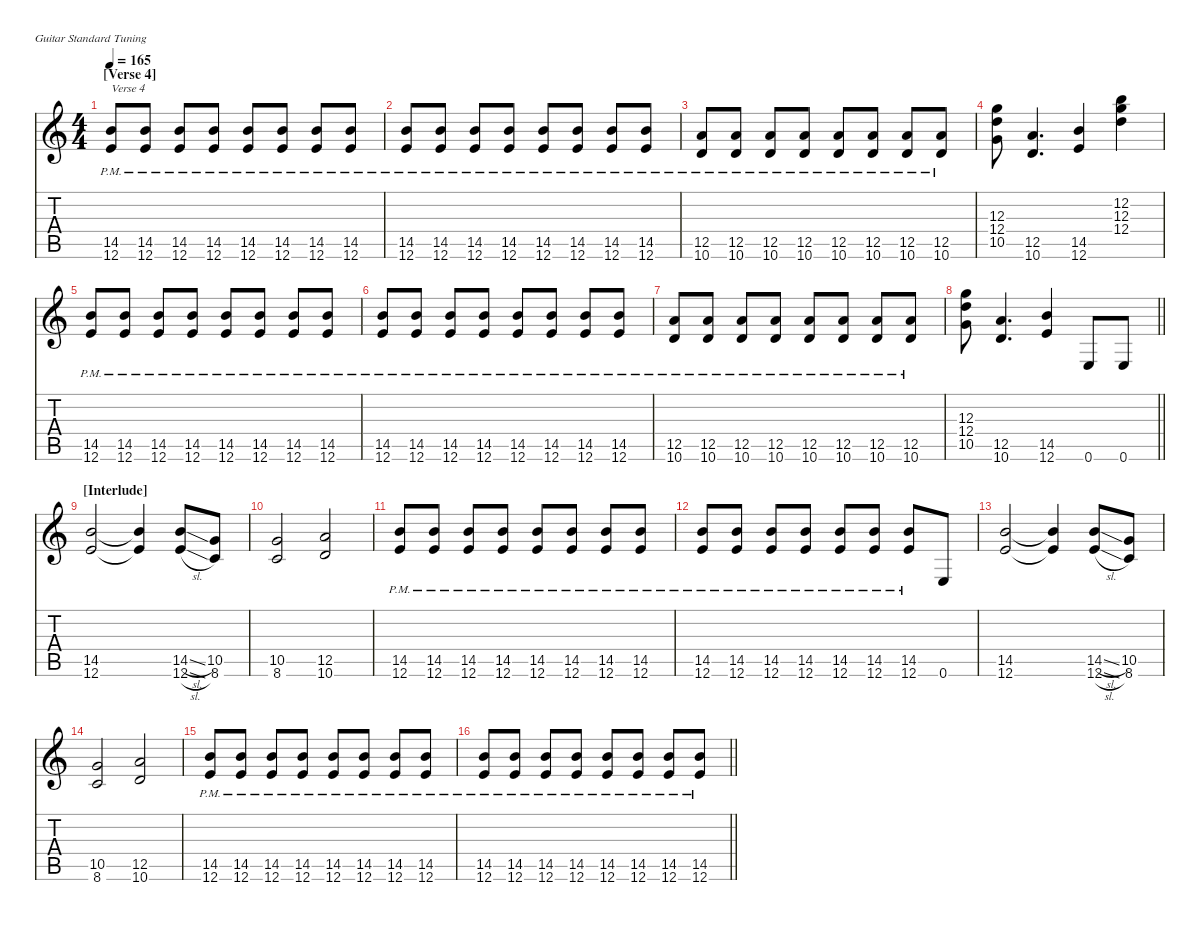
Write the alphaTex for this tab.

\defaultSystemsLayout 4
\hideDynamics
\bracketExtendMode nobrackets
\singleTrackTrackNamePolicy hidden
\multiTrackTrackNamePolicy hidden
\firstSystemTrackNameMode fullname
\firstSystemTrackNameOrientation horizontal
\otherSystemsTrackNameOrientation horizontal
\track ("rhythm guitar 1" "dist.guit.") {instrument distortionguitar}
\staff {score tabs}
\tuning (E4 B3 G3 D3 A2 E2)
\ts (4 4)
\section ("" "[Verse 4]")
\tempo 165
\clef g2
\ks c
(14.5{pm} 12.6).8{txt "Verse 4" dy f beam Up} (14.5{pm} 12.6).8{beam Up} (14.5{pm} 12.6).8{beam Up} (14.5{pm} 12.6).8{beam Up} (14.5{pm} 12.6).8{beam Up} (14.5{pm} 12.6).8{beam Up} (14.5{pm} 12.6).8{beam Up} (14.5{pm} 12.6).8{beam Up} |
(14.5{pm} 12.6).8{beam Up} (14.5{pm} 12.6).8{beam Up} (14.5{pm} 12.6).8{beam Up} (14.5{pm} 12.6).8{beam Up} (14.5{pm} 12.6).8{beam Up} (14.5{pm} 12.6).8{beam Up} (14.5{pm} 12.6).8{beam Up} (14.5{pm} 12.6).8{beam Up} |
(12.5{pm} 10.6).8{beam Up} (12.5{pm} 10.6).8{beam Up} (12.5{pm} 10.6).8{beam Up} (12.5{pm} 10.6).8{beam Up} (12.5{pm} 10.6).8{beam Up} (12.5{pm} 10.6).8{beam Up} (12.5{pm} 10.6).8{beam Up} (12.5{pm} 10.6).8{beam Up} |
(12.3 12.4 10.5).8{beam Down} (12.5 10.6).4{d beam Up} (14.5 12.6).4{beam Up} (12.2 12.3 12.4).4{beam Down} |
(14.5{pm} 12.6).8{beam Up} (14.5{pm} 12.6).8{beam Up} (14.5{pm} 12.6).8{beam Up} (14.5{pm} 12.6).8{beam Up} (14.5{pm} 12.6).8{beam Up} (14.5{pm} 12.6).8{beam Up} (14.5{pm} 12.6).8{beam Up} (14.5{pm} 12.6).8{beam Up} |
(14.5{pm} 12.6).8{beam Up} (14.5{pm} 12.6).8{beam Up} (14.5{pm} 12.6).8{beam Up} (14.5{pm} 12.6).8{beam Up} (14.5{pm} 12.6).8{beam Up} (14.5{pm} 12.6).8{beam Up} (14.5{pm} 12.6).8{beam Up} (14.5{pm} 12.6).8{beam Up} |
(12.5{pm} 10.6).8{beam Up} (12.5{pm} 10.6).8{beam Up} (12.5{pm} 10.6).8{beam Up} (12.5{pm} 10.6).8{beam Up} (12.5{pm} 10.6).8{beam Up} (12.5{pm} 10.6).8{beam Up} (12.5{pm} 10.6).8{beam Up} (12.5{pm} 10.6).8{beam Up} |
\barLineRight lightlight
(12.3 12.4 10.5).8{beam Down} (12.5 10.6).4{d beam Up} (14.5 12.6).4{beam Up} 0.6.8{beam Up} 0.6.8{beam Up} |
\section ("" "[Interlude]")
(14.5 12.6).2{beam Up} (14.5{t} 12.6{t}).4{beam Up} (14.5{sl} 12.6{sl}).8{beam Up} (10.5 8.6).8{beam Up} |
(10.5 8.6).2{beam Up} (12.5 10.6).2{beam Up} |
(14.5{pm} 12.6).8{beam Up} (14.5{pm} 12.6).8{beam Up} (14.5{pm} 12.6).8{beam Up} (14.5{pm} 12.6).8{beam Up} (14.5{pm} 12.6).8{beam Up} (14.5{pm} 12.6).8{beam Up} (14.5{pm} 12.6).8{beam Up} (14.5{pm} 12.6).8{beam Up} |
(14.5{pm} 12.6).8{beam Up} (14.5{pm} 12.6).8{beam Up} (14.5{pm} 12.6).8{beam Up} (14.5{pm} 12.6).8{beam Up} (14.5{pm} 12.6).8{beam Up} (14.5{pm} 12.6).8{beam Up} (14.5{pm} 12.6).8{beam Up} 0.6.8{beam Up} |
(14.5 12.6).2{beam Up} (14.5{t} 12.6{t}).4{beam Up} (14.5{sl} 12.6{sl}).8{beam Up} (10.5 8.6).8{beam Up} |
(10.5 8.6).2{beam Up} (12.5 10.6).2{beam Up} |
(14.5{pm} 12.6).8{beam Up} (14.5{pm} 12.6).8{beam Up} (14.5{pm} 12.6).8{beam Up} (14.5{pm} 12.6).8{beam Up} (14.5{pm} 12.6).8{beam Up} (14.5{pm} 12.6).8{beam Up} (14.5{pm} 12.6).8{beam Up} (14.5{pm} 12.6).8{beam Up} |
\barLineRight lightlight
(14.5{pm} 12.6).8{beam Up} (14.5{pm} 12.6).8{beam Up} (14.5{pm} 12.6).8{beam Up} (14.5{pm} 12.6).8{beam Up} (14.5{pm} 12.6).8{beam Up} (14.5{pm} 12.6).8{beam Up} (14.5{pm} 12.6).8{beam Up} (14.5{pm} 12.6).8{beam Up}
